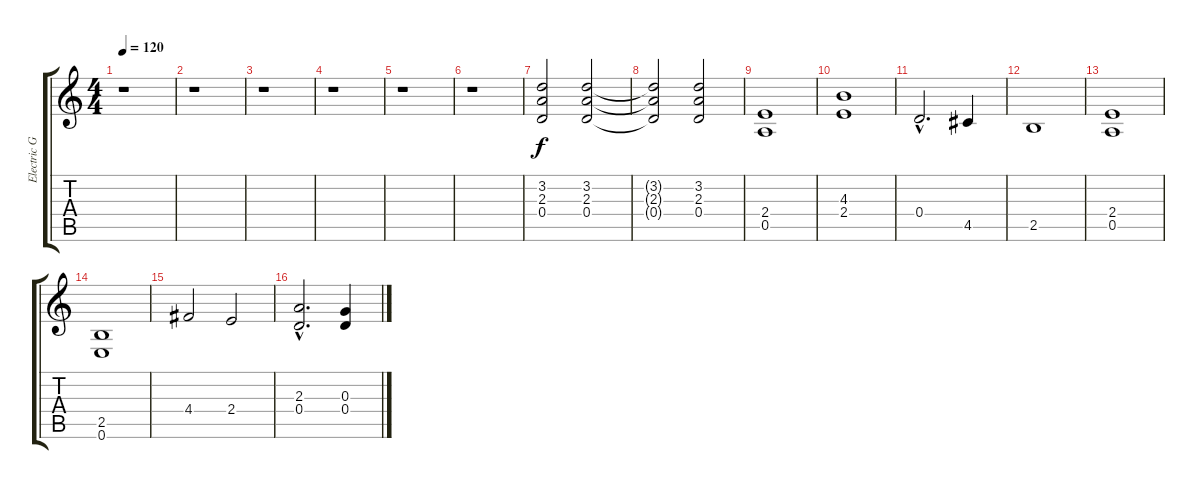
\track ("Electric Gtr 2" "Electric G") {instrument electricguitarclean}
\staff {score tabs}
\tuning (E4 B3 G3 D3 A2 E2) {hide}
\ts (4 4)
\tempo 120
\clef g2
\ks c
r.1{dy f} |
r.1 |
r.1 |
r.1 |
r.1 |
r.1 |
(3.2 2.3 0.4).2 (3.2 2.3 0.4).2 |
(3.2{t} 2.3{t} 0.4{t}).2 (3.2 2.3 0.4).2 |
(2.4 0.5).1 |
(4.3 2.4).1 |
0.4{hac}.2{d} 4.5.4 |
2.5.1 |
(2.4 0.5).1 |
(2.5 0.6).1 |
4.4.2 2.4.2 |
(2.3{hac} 0.4{hac}).2{d} (0.3 0.4).4
